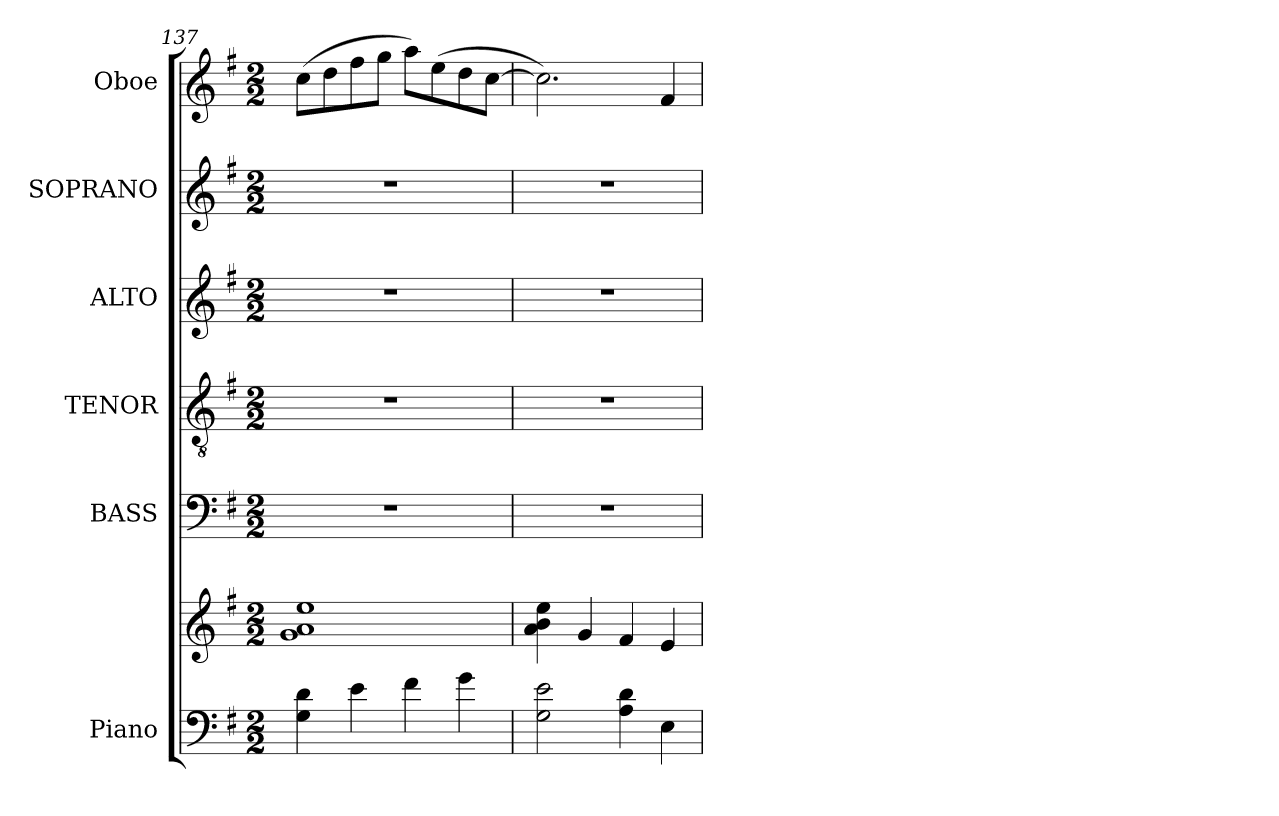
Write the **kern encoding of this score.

**kern	**kern	**kern	**kern	**kern	**kern	**kern
*part6	*part6	*part5	*part4	*part3	*part2	*part1
*staff7	*staff6	*staff5	*staff4	*staff3	*staff2	*staff1
*I"Piano	*	*I"BASS	*I"TENOR	*I"ALTO	*I"SOPRANO	*I"Oboe
*I'Pno.	*	*I'B.	*I'T.	*I'A.	*I'S.	*I'Ob.
*clefF4	*clefG2	*clefF4	*clefGv2	*clefG2	*clefG2	*clefG2
*	*	*	*ITrd7c12	*	*	*
*k[f#]	*k[f#]	*k[f#]	*k[f#]	*k[f#]	*k[f#]	*k[f#]
*G:	*G:	*G:	*G:	*G:	*G:	*G:
*M2/2	*M2/2	*M2/2	*M2/2	*M2/2	*M2/2	*M2/2
=137	=137	=137	=137	=137	=137	=137
4Gi\ 4di	1gi 1ai 1eei	1r	1r	1r	1r	(8cci\L
.	.	.	.	.	.	8ddi\
4ei\	.	.	.	.	.	8ff#i\
.	.	.	.	.	.	8ggi\J
4f#i\	.	.	.	.	.	8aai\L)
.	.	.	.	.	.	(8eei\
4gi\	.	.	.	.	.	8ddi\
.	.	.	.	.	.	[8cci\J
=138	=138	=138	=138	=138	=138	=138
2Gi\ 2ei	4ai\ 4bi 4eei	1r	1r	1r	1r	2.cci\])
.	4gi/	.	.	.	.	.
4Ai\ 4di	4f#i/	.	.	.	.	.
4Ei\	4ei/	.	.	.	.	4f#i/
=	=	=	=	=	=	=
*-	*-	*-	*-	*-	*-	*-
